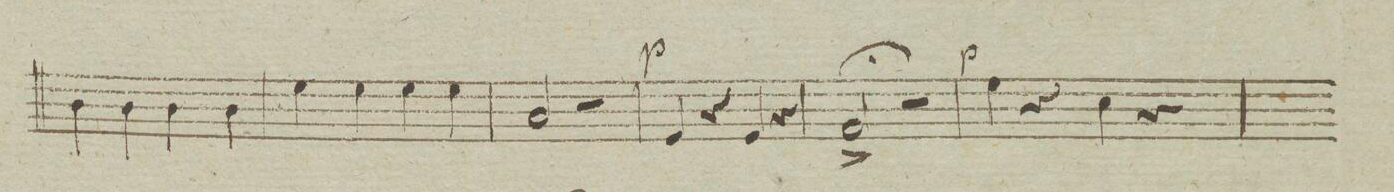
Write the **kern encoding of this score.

**kern	**dynam
*I"Basso	*
*clefF4	*
*k[]	*
*met(c)	*
*M4/4	*
4D\	.
4D\	.
4D\	.
4D\	.
=27	=27
4G\	.
4G\	.
4G\	.
4G\	.
=28	=28
2C/	.
2r	.
=29	=29
4GG/	p
4r	.
4GG/	.
4r	.
=30	=30
2AA^<;>/	.
2r	.
=31	=31
4G\	p
4r	.
4E\	.
4r	.
=32	=32
*-	*-
